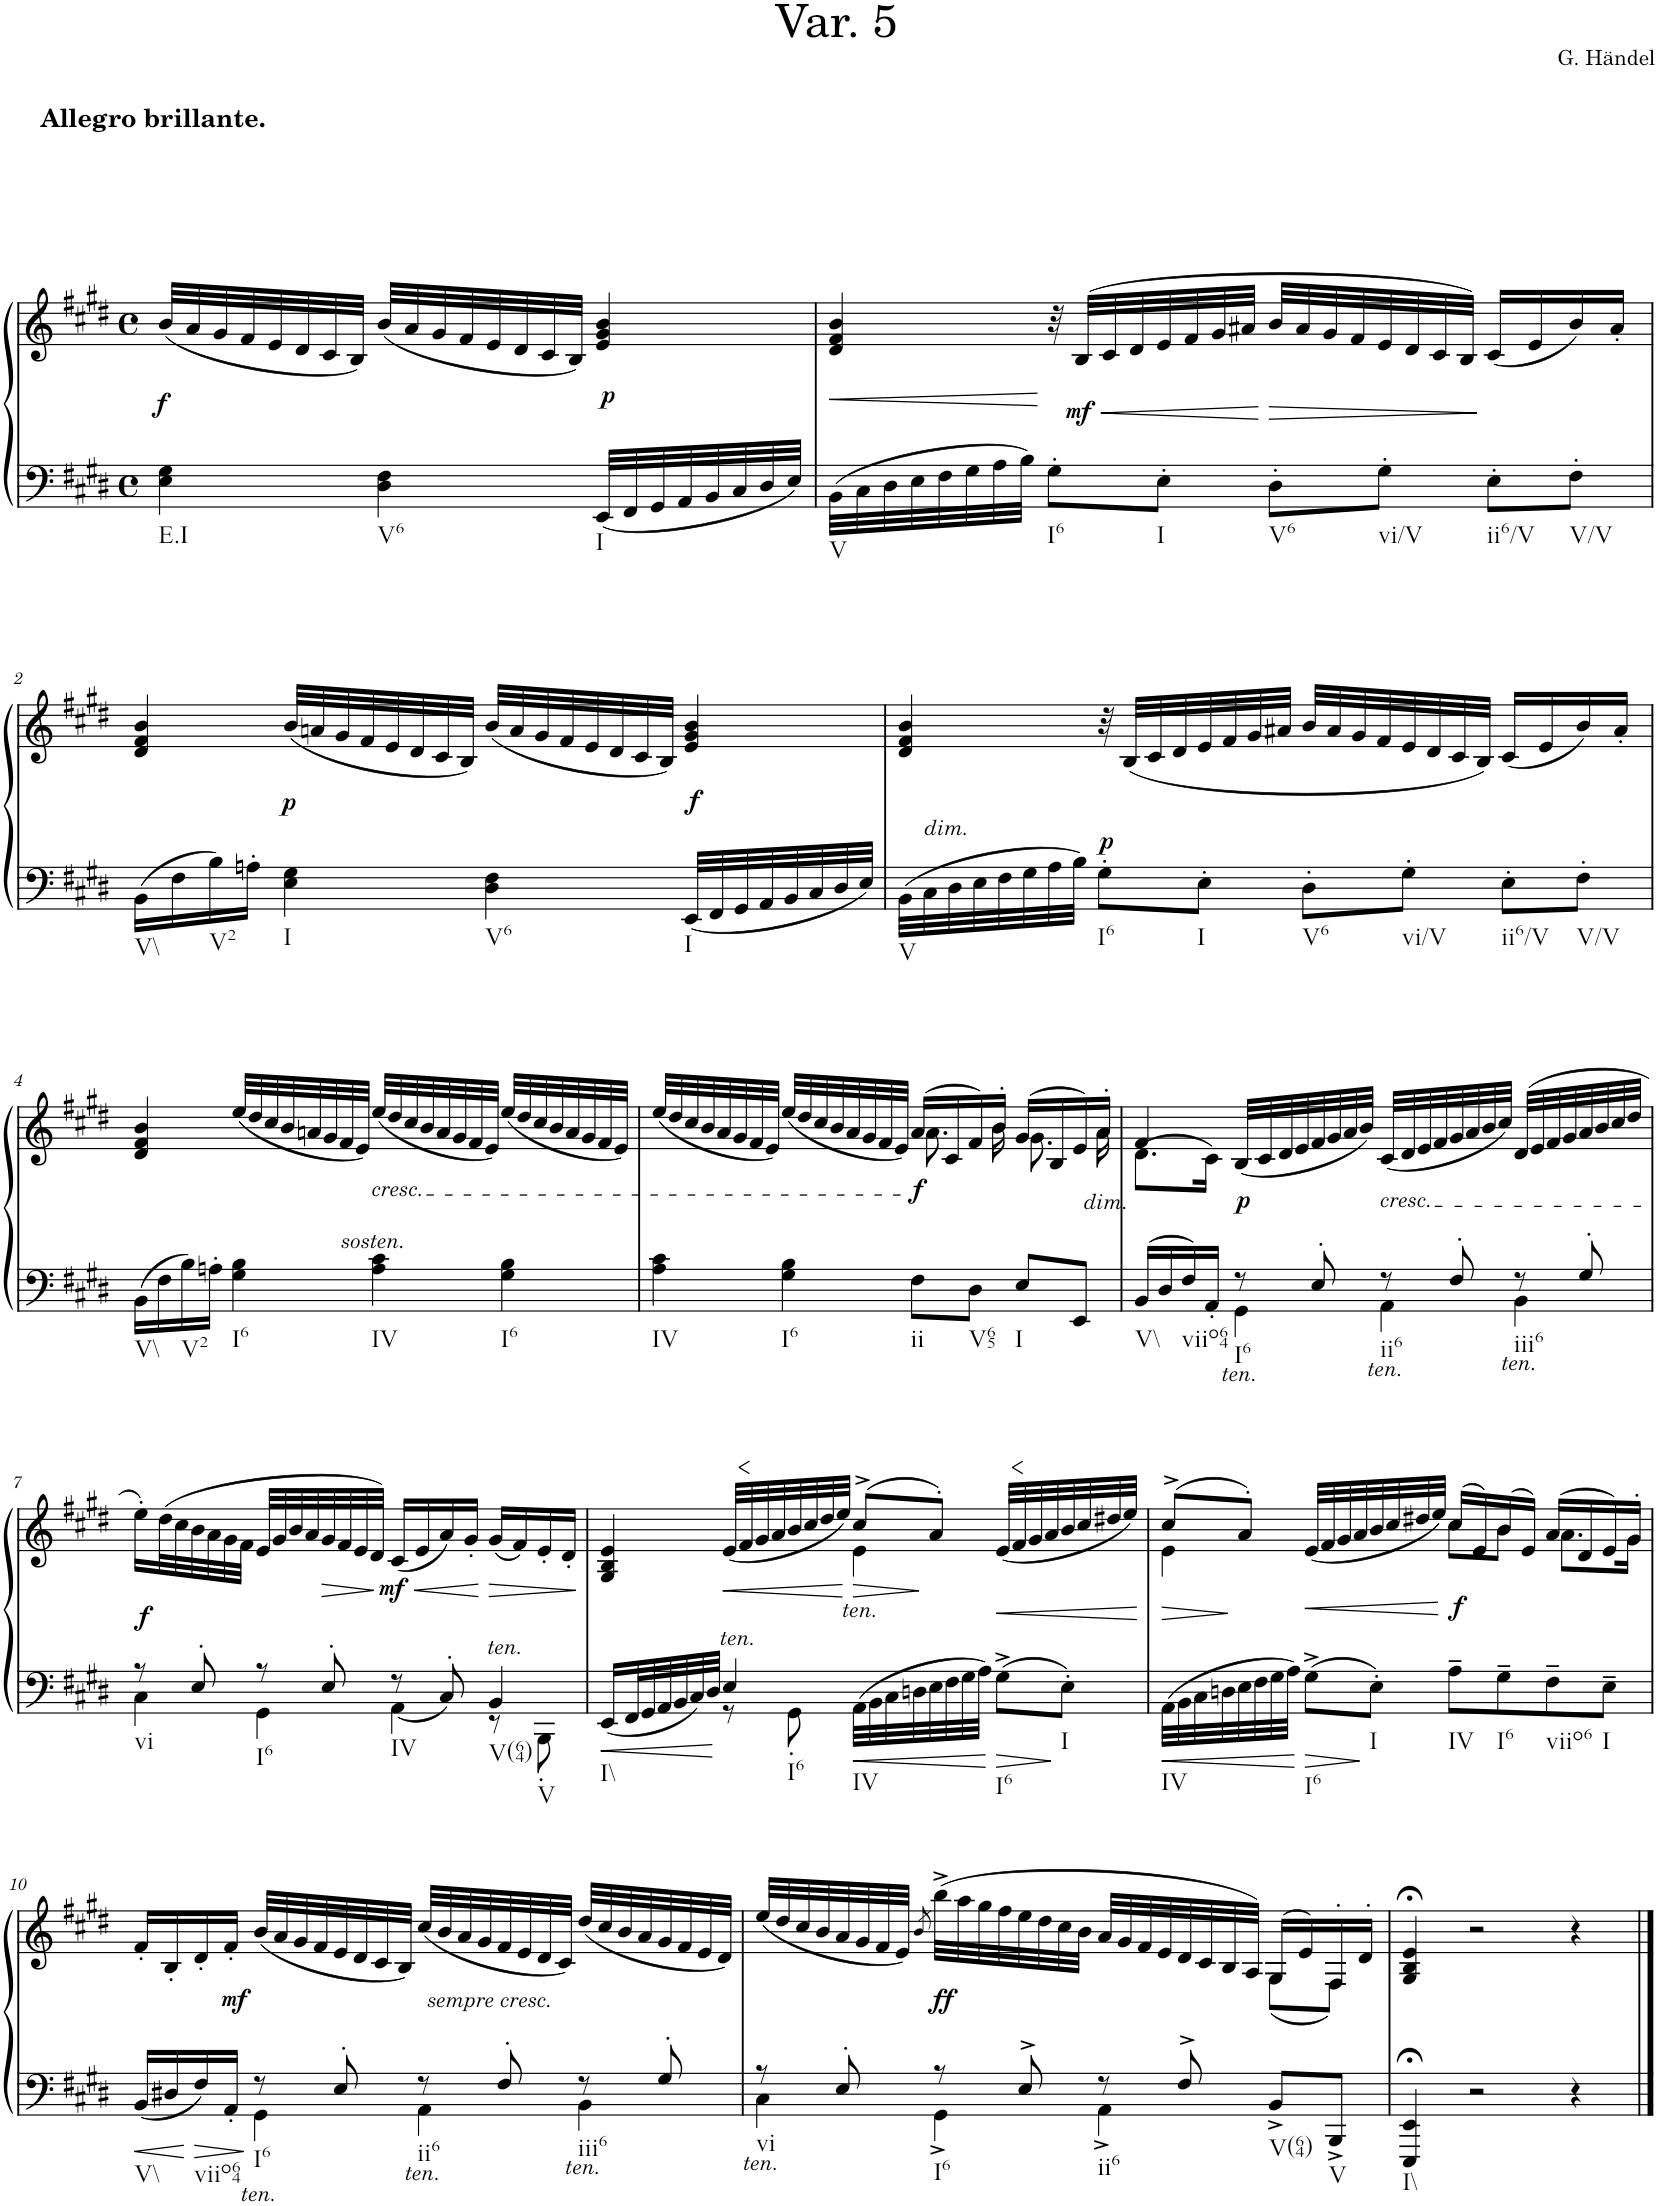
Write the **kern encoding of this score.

**kern	**kern	**dynam
*part1	*part1	*part1
*staff2	*staff1	*staff1/2
*I"Piano	*	*
*I'Pno.	*	*
*clefF4	*clefG2	*
*k[f#c#g#d#]	*k[f#c#g#d#]	*
*M4/4	*M4/4	*
*met(c)	*met(c)	*
=	=	=
!	!LO:TX:a:B:t=Allegro brillante.	!
!LO:TX:b:t=E.I	!	!
!	!	!LO:DY:b
4E\ 4G#\	(32b/LLL	f
.	32a/	.
.	32g#/	.
.	32f#/	.
.	32e/	.
.	32d#/	.
.	32c#/	.
.	32B/JJJ)	.
!LO:TX:b:t=V6	!	!
4D#\ 4F#\	(32b/LLL	.
.	32a/	.
.	32g#/	.
.	32f#/	.
.	32e/	.
.	32d#/	.
.	32c#/	.
.	32B/JJJ)	.
!LO:TX:b:t=I	!	!
!	!	!LO:DY:b
32EE/LLL	4e/ 4g#/ 4b/	p
32FF#/	.	.
32GG#/	.	.
32AA/	.	.
32BB/	.	.
32C#/	.	.
32D#/	.	.
32E/JJJ	.	.
=1	=1	=1
!LO:TX:b:t=V	!	!
!	!	!LO:HP:b
32BB\LLL	4d#/ 4f#/ 4b/	<
32C#\	.	.
32D#\	.	.
32E\	.	.
32F#\	.	.
32G#\	.	.
32A\	.	.
32B\JJJ	.	.
!LO:TX:b:t=I6	!	!
8G#'\L	32r	[
!	!	!LO:HP:b
!	!	!LO:DY:n=1:b
.	(>32B/LLL	< mf
.	32c#/	.
.	32d#/	.
!LO:TX:b:t=I	!	!
8E'\J	32e/	.
.	32f#/	.
.	32g#/	.
.	32a#X/JJJ	.
!LO:TX:b:t=V6	!	!
!	!	!LO:HP:n=1:b
8D#'\L	32b/LLL	[ >
.	32a#/	.
.	32g#/	.
.	32f#/	.
!LO:TX:b:t=vi/V	!	!
8G#'\J	32e/	.
.	32d#/	.
.	32c#/	.
.	32B/JJJ)	.
!LO:TX:b:t=ii6/V	!	!
8E'\L	(16c#/LL	]
.	16e/	.
!LO:TX:b:t=V/V	!	!
8F#'\J	16b/)	.
.	16a#'/JJ	.
!!LO:LB:g=z
=2	=2	=2
!LO:TX:b:t=V\\	!	!
16BB\LL	4d#/ 4f#/ 4b/	.
16F#\	.	.
!LO:TX:b:t=V2	!	!
16B\	.	.
16An'\JJ	.	.
!LO:TX:b:t=I	!	!
!	!	!LO:DY:b
4E\ 4G#\	(32b/LLL	p
.	32an/	.
.	32g#/	.
.	32f#/	.
.	32e/	.
.	32d#/	.
.	32c#/	.
.	32B/JJJ)	.
!LO:TX:b:t=V6	!	!
4D#\ 4F#\	(32b/LLL	.
.	32a/	.
.	32g#/	.
.	32f#/	.
.	32e/	.
.	32d#/	.
.	32c#/	.
.	32B/JJJ)	.
!LO:TX:b:t=I	!	!
!	!	!LO:DY:b
32EE/LLL	4e/ 4g#/ 4b/	f
32FF#/	.	.
32GG#/	.	.
32AA/	.	.
32BB/	.	.
32C#/	.	.
32D#/	.	.
32E/JJJ	.	.
=3	=3	=3
!LO:TX:a:i:t=dim.	!	!
!LO:TX:b:t=V	!	!
32BB\LLL	4d#/ 4f#/ 4b/	.
32C#\	.	.
32D#\	.	.
32E\	.	.
32F#\	.	.
32G#\	.	.
32A\	.	.
32B\JJJ	.	.
!LO:TX:b:t=I6	!	!
!	!	!LO:DY:a=2
8G#'\L	32r	p
.	(32B/LLL	.
.	32c#/	.
.	32d#/	.
!LO:TX:b:t=I	!	!
8E'\J	32e/	.
.	32f#/	.
.	32g#/	.
.	32a#X/JJJ	.
!LO:TX:b:t=V6	!	!
8D#'\L	32b/LLL	.
.	32a#/	.
.	32g#/	.
.	32f#/	.
!LO:TX:b:t=vi/V	!	!
8G#'\J	32e/	.
.	32d#/	.
.	32c#/	.
.	32B/JJJ)	.
!LO:TX:b:t=ii6/V	!	!
8E'\L	(16c#/LL	.
.	16e/	.
!LO:TX:b:t=V/V	!	!
8F#'\J	16b/)	.
.	16a#'/JJ	.
!!LO:LB:g=z
=4	=4	=4
!LO:TX:b:t=V\\	!	!
16BB\LL	4d#/ 4f#/ 4b/	.
16F#\	.	.
!LO:TX:b:t=V2	!	!
16B\	.	.
16An'\JJ	.	.
!LO:TX:b:t=I6	!	!
4G#\ 4B\	(32ee/LLL	.
.	32dd#/	.
.	32cc#/	.
.	32b/	.
.	32an/	.
.	32g#/	.
.	32f#/	.
.	32e/JJJ)	.
!	!LO:TX:b:i:t=cresc.	!
!LO:TX:a:i:t=sosten.	!	!
!LO:TX:b:t=IV	!	!
4A\ 4c#\	(32ee/LLL	.
.	32dd#/	.
.	32cc#/	.
.	32b/	.
.	32a/	.
.	32g#/	.
.	32f#/	.
.	32e/JJJ)	.
!LO:TX:b:t=I6	!	!
4G#\ 4B\	(32ee/LLL	.
.	32dd#/	.
.	32cc#/	.
.	32b/	.
.	32a/	.
.	32g#/	.
.	32f#/	.
.	32e/JJJ)	.
=5	=5	=5
*	*^	*
!LO:TX:b:t=IV	!	!	!
4A\ 4c#\	(<32ee/LLL	2ryy	.
.	32dd#/	.	.
.	32cc#/	.	.
.	32b/	.	.
.	32a/	.	.
.	32g#/	.	.
.	32f#/	.	.
.	32e/JJJ)	.	.
!LO:TX:b:t=I6	!	!	!
4G#\ 4B\	(<32ee/LLL	.	.
.	32dd#/	.	.
.	32cc#/	.	.
.	32b/	.	.
.	32a/	.	.
.	32g#/	.	.
.	32f#/	.	.
.	32e/JJJ)	.	.
!LO:TX:b:t=ii	!	!	!
!	!	!	!LO:DY:b
8F#\L	(16a/LL	8.a\	f
.	16c#/	.	.
!LO:TX:b:t=V65	!	!	!
8D#\J	16f#/)	.	.
.	16b'/JJ	16b\	.
!LO:TX:b:t=I	!	!	!
8E/L	(16g#/LL	8.g#\	.
.	16B/	.	.
8EE/J	16e/)	.	.
!	!LO:TX:b:i:t=dim.	!	!
.	16a'/JJ	16a\	.
=6	=6	=6	=6
*^	*	*	*
!LO:TX:b:t=V\\	!	!	!	!
16BB/LL	4ryy	4f#/	(>8.d#\L	.
16D#/	.	.	.	.
!LO:TX:b:t=viio64	!	!	!	!
16F#/	.	.	.	.
16AA'/JJ	.	.	16c#\Jk)	.
!LO:TX:b:i:t=ten.	!	!	!	!
!LO:TX:b:t=I6	!	!	!	!
!	!	!	!	!LO:DY:b
8r	4GG#\	(32B/LLL	2.ryy	p
.	.	32c#/	.	.
.	.	32d#/	.	.
.	.	32e/	.	.
8E'/	.	32f#/	.	.
.	.	32g#/	.	.
.	.	32a/	.	.
.	.	32b/JJJ)	.	.
!	!	!LO:TX:b:i:t=cresc.	!	!
!LO:TX:b:i:t=ten.	!	!	!	!
!LO:TX:b:t=ii6	!	!	!	!
8r	4AA\	(32c#/LLL	.	.
.	.	32d#/	.	.
.	.	32e/	.	.
.	.	32f#/	.	.
8F#'/	.	32g#/	.	.
.	.	32a/	.	.
.	.	32b/	.	.
.	.	32cc#/JJJ)	.	.
!LO:TX:b:i:t=ten.	!	!	!	!
!LO:TX:b:t=iii6	!	!	!	!
8r	4BB\	(32d#/LLL	.	.
.	.	32e/	.	.
.	.	32f#/	.	.
.	.	32g#/	.	.
8G#'/	.	32a/	.	.
.	.	32b/	.	.
.	.	32cc#/	.	.
.	.	32dd#/JJJ	.	.
*	*	*v	*v	*
!!LO:LB:g=z
=7	=7	=7	=7
!LO:TX:b:t=vi	!	!	!
!	!	!	!LO:DY:b
8r	4C#\	16ee'\LL)	f
.	.	(32dd#\L	.
.	.	32cc#\	.
8E'/	.	32b\	.
.	.	32a\	.
.	.	32g#\	.
.	.	32f#\JJJ	.
!LO:TX:b:t=I6	!	!	!
8r	4GG#\	32e/LLL	.
.	.	32g#/	.
.	.	32b/	.
.	.	32a/	.
!	!	!	!LO:HP:b
8E'/	.	32g#/	>
.	.	32f#/	.
.	.	32e/	.
.	.	32d#/JJJ)	.
!LO:TX:b:t=IV	!	!	!
!	!	!	!LO:HP:n=1:b
!	!	!	!LO:DY:n=1:b
8r	(4AA\	(16c#/LL	] < mf
.	.	16e/	.
8C#'/	.	16a/)	.
.	.	16g#'/JJ	.
!LO:TX:a:i:t=ten.	!	!	!
!LO:TX:b:t=V(64)	!	!	!
!LO:TX:b:t=V	!	!	!
!	!	!	!LO:HP:n=1:b
4BB/	8r	(16g#/LL	[ >
.	.	16f#/)	.
.	8BBB'\	16e'/	.
.	.	16d#'/JJ	.
*v	*v	*	*
.	.	]
=8	=8	=8
*^	*^	*
!LO:TX:b:t=I\\	!	!	!	!
16EE/LL	4ryy	4G#/ 4B/ 4e/	2ryy	.
32FF#/L	.	.	.	.
32GG#/	.	.	.	.
32AA/	.	.	.	.
32BB/	.	.	.	.
32C#/	.	.	.	.
32D#/JJJ	.	.	.	.
!LO:TX:a:i:t=ten.	!	!	!	!
!LO:TX:b:t=I6	!	!	!	!
!	!	!	!	!LO:HP:b
4E/	8r	32e/LLL	.	<
!	!	!	!	!LO:HP:b
.	.	32f#/	.	<
.	.	32g#/	.	[
.	.	32a/	.	.
.	8GG#'\	32b/	.	.
.	.	32cc#/	.	.
.	.	32dd#/	.	.
.	.	32ee/JJJ)	.	.
!	!	!LO:TX:b:i:t=ten.	!	!
!LO:TX:b:t=IV	!	!	!	!
!	!	!	!	!LO:HP:n=1:b
32AA\LLL	2ryy	(8cc#^/L	4e\	[ >
32BB\	.	.	.	.
32C#\	.	.	.	.
32Dn\	.	.	.	.
32E\	.	8a'/J)	.	]
32F#\	.	.	.	.
32G#\	.	.	.	.
32A\JJJ	.	.	.	.
!LO:TX:b:t=I6	!	!	!	!
!	!	!	!	!LO:HP:b
8G#^>\L	.	(32e/LLL	4ryy	<
!	!	!	!	!LO:HP:b
.	.	32f#/	.	<
.	.	32g#/	.	[
.	.	32a/	.	.
!LO:TX:b:t=I	!	!	!	!
8E'\J	.	32b/	.	.
.	.	32cc#/	.	.
.	.	32dd#X/	.	.
.	.	32ee/JJJ)	.	.
*v	*v	*	*	*
*	*v	*v	*
.	.	[
=9	=9	=9
!LO:TX:b:t=IV	!	!
!	!	!LO:HP:b
*	*^	*
32AA\LLL	(8cc#^/L	4e\	>
32BB\	.	.	.
32C#\	.	.	.
32Dn\	.	.	.
32E\	8a'/J)	.	]
32F#\	.	.	.
32G#\	.	.	.
32A\JJJ	.	.	.
!LO:TX:b:t=I6	!	!	!
!	!	!	!LO:HP:b
8G#^\L	(<32e/LLL	4ryy	<
.	32f#/	.	.
.	32g#/	.	.
.	32a/	.	.
!LO:TX:b:t=I	!	!	!
8E'\J	32b/	.	.
.	32cc#/	.	.
.	32dd#X/	.	.
.	32ee/JJJ)	.	.
!LO:TX:b:t=IV	!	!	!
!	!	!	!LO:DY:n=1:b
8A~\L	(16cc#/LL	8cc#\L	[ f
.	16e/)	.	.
!LO:TX:b:t=I6	!	!	!
8G#~\	(16b/	8b\J	.
.	16e/JJ)	.	.
!LO:TX:b:t=viio6	!	!	!
8F#~\	(16a/LL	8.a\L	.
.	16d#/	.	.
!LO:TX:b:t=I	!	!	!
8E~\J	16e/)	.	.
.	16g#'/JJ	16g#\Jk	.
!!LO:LB:g=z
=10	=10	=10	=10
*^	*	*	*
!LO:TX:b:t=V\\	!	!	!	!
*	*	*v	*v	*
16BB/LL	4ryy	16f#'/LL	.
16D#X/	.	16B'/	.
!LO:TX:b:t=viio64	!	!	!
16F#/	.	16d#'/	.
!	!	!	!LO:DY:b
16AA'/JJ	.	16f#'/JJ	mf
!LO:TX:b:i:t=ten.	!	!	!
!LO:TX:b:t=I6	!	!	!
8r	4GG#\	(32b/LLL	.
.	.	32a/	.
.	.	32g#/	.
.	.	32f#/	.
8E'/	.	32e/	.
.	.	32d#/	.
.	.	32c#/	.
.	.	32B/JJJ)	.
!	!	!LO:TX:b:i:t=sempre cresc.	!
!LO:TX:b:i:t=ten.	!	!	!
!LO:TX:b:t=ii6	!	!	!
8r	4AA\	(32cc#/LLL	.
.	.	32b/	.
.	.	32a/	.
.	.	32g#/	.
8F#'/	.	32f#/	.
.	.	32e/	.
.	.	32d#/	.
.	.	32c#/JJJ)	.
!LO:TX:b:i:t=ten.	!	!	!
!LO:TX:b:t=iii6	!	!	!
8r	4BB\	(32dd#/LLL	.
.	.	32cc#/	.
.	.	32b/	.
.	.	32a/	.
8G#'/	.	32g#/	.
.	.	32f#/	.
.	.	32e/	.
.	.	32d#/JJJ)	.
=11	=11	=11	=11
*	*	*^	*
!LO:TX:b:i:t=ten.	!	!	!	!
!LO:TX:b:t=vi	!	!	!	!
8r	4C#\	(<32ee/LLL	2.ryy	.
.	.	32dd#/	.	.
.	.	32cc#/	.	.
.	.	32b/	.	.
8E'/	.	32a/	.	.
.	.	32g#/	.	.
.	.	32f#/	.	.
.	.	32e/JJJ)	.	.
.	.	8qb/	.	.
!LO:TX:b:t=I6	!	!	!	!
!	!	!	!	!LO:DY:b
8r	4GG#^\	(32bb^>\LLL	.	ff
.	.	32aa\	.	.
.	.	32gg#\	.	.
.	.	32ff#\	.	.
8E^/	.	32ee\	.	.
.	.	32dd#\	.	.
.	.	32cc#\	.	.
.	.	32b\JJJ	.	.
!LO:TX:b:t=ii6	!	!	!	!
8r	4AA^\	32a/LLL	.	.
.	.	32g#/	.	.
.	.	32f#/	.	.
.	.	32e/	.	.
8F#^/	.	32d#/	.	.
.	.	32c#/	.	.
.	.	32B/	.	.
.	.	32A/JJJ)	.	.
!LO:TX:b:t=V(64)	!	!	!	!
8BB^/L	4ryy	(16G#/LL	(8G#\L	.
.	.	16e/)	.	.
!LO:TX:b:t=V	!	!	!	!
8BBB^/J	.	16F#'/	8F#\J)	.
.	.	16d#'/JJ	.	.
*v	*v	*	*	*
*	*v	*v	*
=12	=12	=12
!LO:TX:b:t=I\\	!	!
4EEE/;< 4EE/;<	4G#/;< 4B/;< 4e/;<	.
2r	2r	.
4r	4r	.
==	==	==
*-	*-	*-
